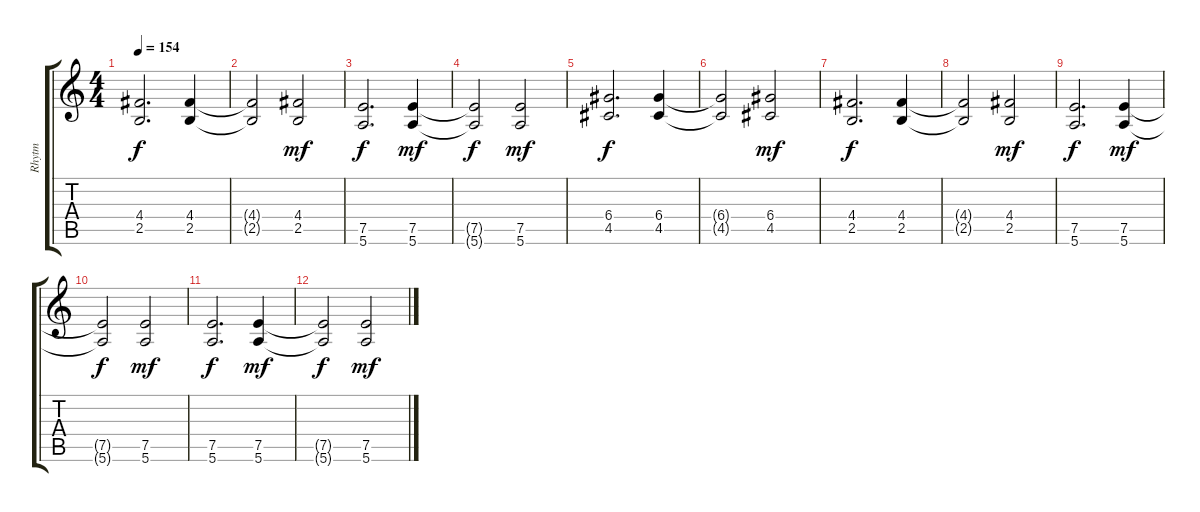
\track ("Rhytm" "Rhytm") {instrument acousticguitarsteel}
\staff {score tabs}
\tuning (E4 B3 G3 D3 A2 E2) {hide}
\ts (4 4)
\tempo 154
\clef g2
\ks c
(4.4 2.5).2{d dy f} (4.4 2.5).4 |
(4.4{t} 2.5{t}).2 (4.4 2.5).2{dy mf} |
(7.5 5.6).2{d dy f} (7.5 5.6).4{dy mf} |
(7.5{t} 5.6{t}).2{dy f} (7.5 5.6).2{dy mf} |
(6.4 4.5).2{d dy f} (6.4 4.5).4 |
(6.4{t} 4.5{t}).2 (6.4 4.5).2{dy mf} |
(4.4 2.5).2{d dy f} (4.4 2.5).4 |
(4.4{t} 2.5{t}).2 (4.4 2.5).2{dy mf} |
(7.5 5.6).2{d dy f} (7.5 5.6).4{dy mf} |
(7.5{t} 5.6{t}).2{dy f} (7.5 5.6).2{dy mf} |
(7.5 5.6).2{d dy f} (7.5 5.6).4{dy mf} |
(7.5{t} 5.6{t}).2{dy f} (7.5 5.6).2{dy mf}
